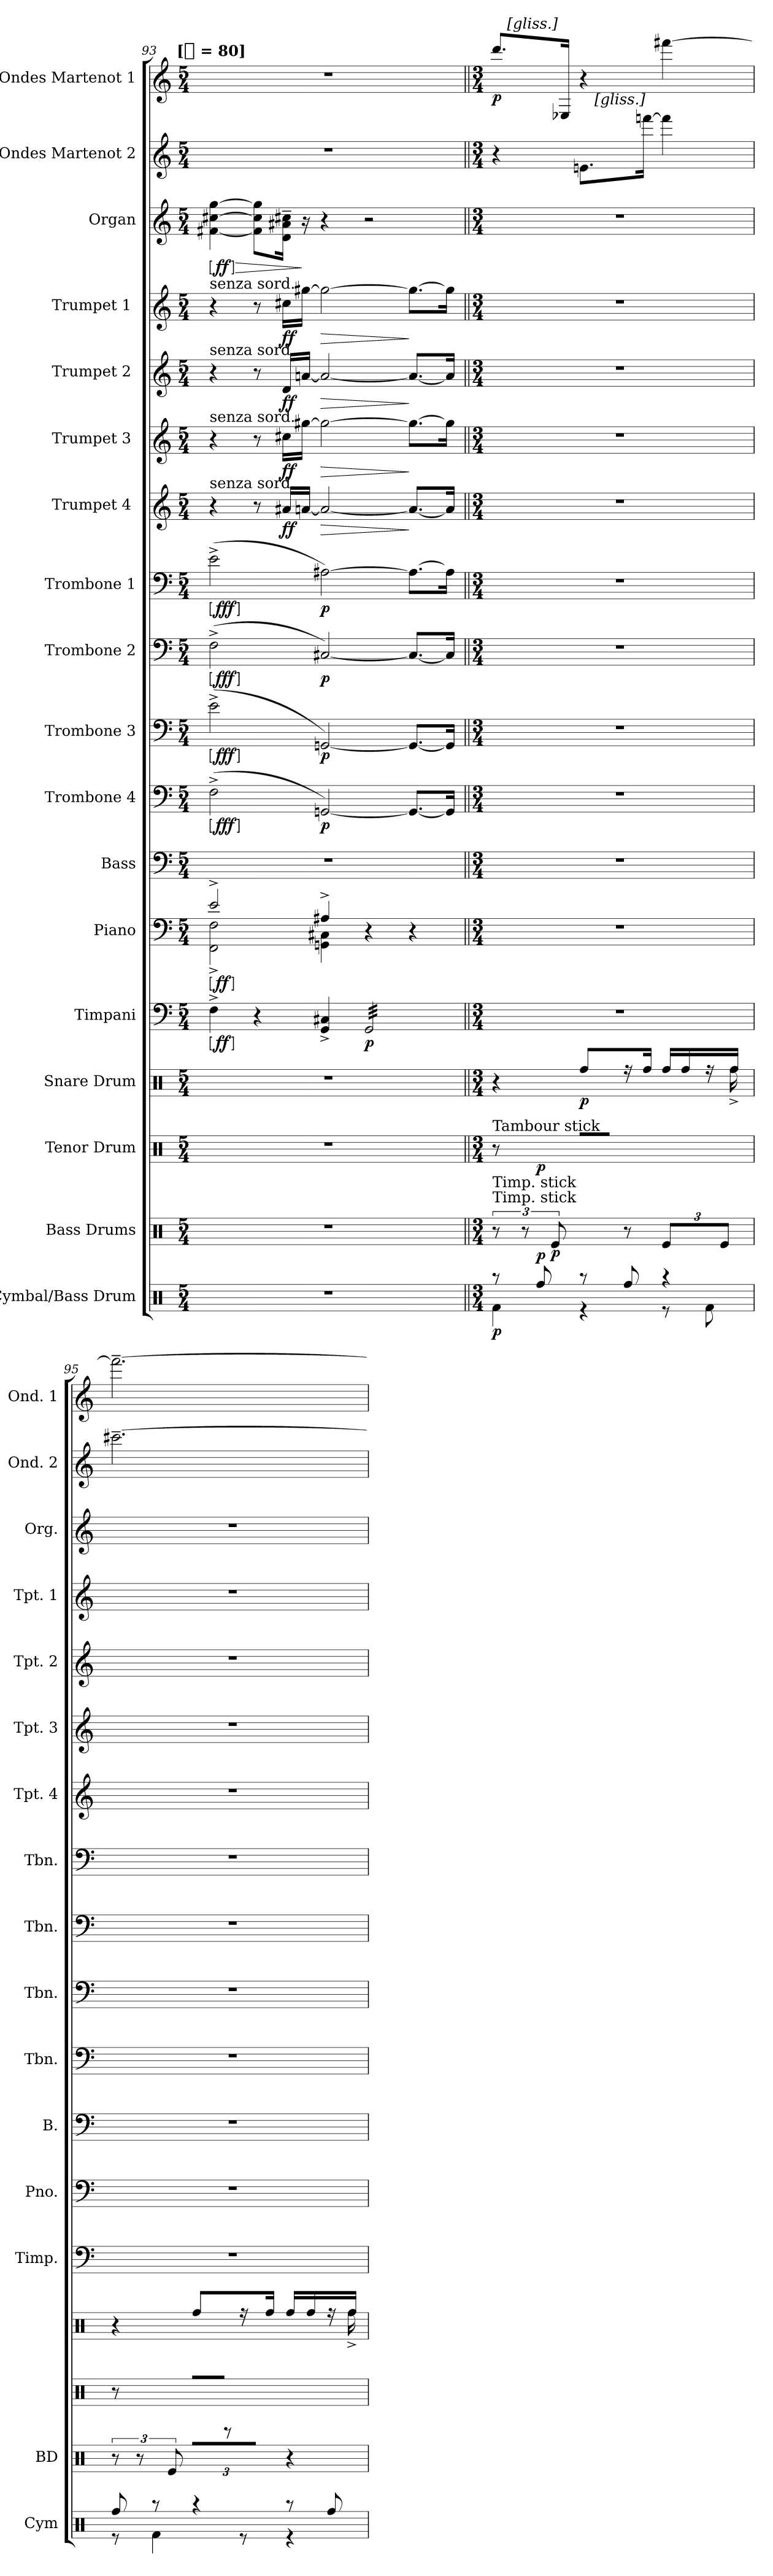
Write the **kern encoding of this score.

**kern	**dynam	**kern	**dynam	**kern	**dynam	**kern	**dynam	**kern	**dynam	**kern	**dynam	**kern	**kern	**dynam	**kern	**dynam	**kern	**dynam	**kern	**dynam	**kern	**dynam	**kern	**dynam	**kern	**dynam	**kern	**dynam	**kern	**dynam	**kern	**kern	**dynam
*part18	*part18	*part17	*part17	*part16	*part16	*part15	*part15	*part14	*part14	*part13	*part13	*part12	*part11	*part11	*part10	*part10	*part9	*part9	*part8	*part8	*part7	*part7	*part6	*part6	*part5	*part5	*part4	*part4	*part3	*part3	*part2	*part1	*part1
*staff18	*staff18	*staff17	*staff17	*staff16	*staff16	*staff15	*staff15	*staff14	*staff14	*staff13	*staff13	*staff12	*staff11	*staff11	*staff10	*staff10	*staff9	*staff9	*staff8	*staff8	*staff7	*staff7	*staff6	*staff6	*staff5	*staff5	*staff4	*staff4	*staff3	*staff3	*staff2	*staff1	*staff1
*I"Cymbal/Bass Drum	*	*I"Bass Drums	*	*I"Tenor Drum	*	*I"Snare Drum	*	*I"Timpani	*	*I"Piano	*	*I"Bass	*I"Trombone 4	*	*I"Trombone 3	*	*I"Trombone 2	*	*I"Trombone 1	*	*I"Trumpet 4 [C]	*	*I"Trumpet 3 [C]	*	*I"Trumpet 2 [C]	*	*I"Trumpet 1 [C]	*	*I"Organ	*	*I"Ondes Martenot 2	*I"Ondes Martenot 1	*
*I'Cym	*	*I'BD	*	*	*	*	*	*I'Timp.	*	*I'Pno.	*	*I'B.	*I'Tbn.	*	*I'Tbn.	*	*I'Tbn.	*	*I'Tbn.	*	*I'Tpt. 4	*	*I'Tpt. 3	*	*I'Tpt. 2	*	*I'Tpt. 1	*	*I'Org.	*	*I'Ond. 2	*I'Ond. 1	*
*clefX	*	*clefX	*	*clefX	*	*clefX	*	*clefF4	*	*clefF4	*	*clefF4	*clefF4	*	*clefF4	*	*clefF4	*	*clefF4	*	*clefG2	*	*clefG2	*	*clefG2	*	*clefG2	*	*clefG2	*	*clefG2	*clefG2	*
*k[]	*	*k[]	*	*k[]	*	*k[]	*	*k[]	*	*k[]	*	*k[]	*k[]	*	*k[]	*	*k[]	*	*k[]	*	*k[]	*	*k[]	*	*k[]	*	*k[]	*	*k[]	*	*k[]	*k[]	*
!!LO:TX:omd:t=[[quarter] = 80]
*M5/4	*	*M5/4	*	*M5/4	*	*M5/4	*	*M5/4	*	*M5/4	*	*M5/4	*M5/4	*	*M5/4	*	*M5/4	*	*M5/4	*	*M5/4	*	*M5/4	*	*M5/4	*	*M5/4	*	*M5/4	*	*M5/4	*M5/4	*
*MM80	*	*MM80	*	*MM80	*	*MM80	*	*MM80	*	*MM80	*	*MM80	*MM80	*	*MM80	*	*MM80	*	*MM80	*	*MM80	*	*MM80	*	*MM80	*	*MM80	*	*MM80	*	*MM80	*MM80	*
=93	=93	=93	=93	=93	=93	=93	=93	=93	=93	=93	=93	=93	=93	=93	=93	=93	=93	=93	=93	=93	=93	=93	=93	=93	=93	=93	=93	=93	=93	=93	=93	=93	=93
*	*	*	*	*	*	*	*	*	*	*^	*	*	*	*	*	*	*	*	*	*	*	*	*	*	*	*	*	*	*	*	*	*	*
!	!	!	!	!	!	!	!	!	!	!	!	!	!	!	!	!	!	!	!	!	!	!	!	!	!	!	!	!LO:TX:a:t=senza sord.	!	!	!	!	!	!
!	!	!	!	!	!	!	!	!	!	!	!	!	!	!	!	!	!	!	!	!	!	!	!	!	!	!LO:TX:a:t=senza sord.	!	!	!	!	!	!	!	!
!	!	!	!	!	!	!	!	!	!	!	!	!	!	!	!	!	!	!	!	!	!	!	!	!LO:TX:a:t=senza sord.	!	!	!	!	!	!	!	!	!	!
!	!	!	!	!	!	!	!	!	!	!	!	!	!	!	!	!	!	!	!	!	!	!LO:TX:a:t=senza sord.	!	!	!	!	!	!	!	!	!	!	!	!
!	!	!	!	!	!	!	!	!	!LO:DY:ed=brack	!	!	!LO:DY:ed=brack	!	!	!LO:DY:ed=brack	!	!LO:DY:ed=brack	!	!LO:DY:ed=brack	!	!LO:DY:ed=brack	!	!	!	!	!	!	!	!	!	!LO:HP:b	!	!	!
!	!	!	!	!	!	!	!	!	!	!	!	!	!	!	!	!	!	!	!	!	!	!	!	!	!	!	!	!	!	!	!LO:DY:n=1:ed=brack	!	!	!
4%5r	.	4%5r	.	4%5r	.	4%5r	.	4F^	ff	2e^	2FF^ 2F^	ff	4%5r	(2F^	fff	(2e^	fff	(2F^	fff	(2e^	fff	4r	.	4r	.	4r	.	4r	.	[4f#i [4cc#i [4gg	> ff	4%5r	4%5r	.
.	.	.	.	.	.	.	.	4r	.	.	.	.	.	.	.	.	.	.	.	.	.	8r	.	8r	.	8r	.	8r	.	8f#] 8cc#] 8gg]L	.	.	.	.
.	.	.	.	.	.	.	.	.	.	.	.	.	.	.	.	.	.	.	.	.	.	16a#XLL	ff	16cc#XLL	ff	16dLL	ff	16cc#XLL	ff	16d~ 16a#X~ 16cc#X~Jk	.	.	.	.
.	.	.	.	.	.	.	.	.	.	.	.	.	.	.	.	.	.	.	.	.	.	[16anJJ	.	[16gg#XJJ	.	[16anJJ	.	[16gg#XJJ	.	16r	]	.	.	.
!	!	!	!	!	!	!	!	!	!	!	!	!	!	!	!	!	!	!	!	!	!	!	!LO:HP:b	!	!LO:HP:b	!	!LO:HP:b	!	!LO:HP:b	!	!	!	!	!
.	.	.	.	.	.	.	.	4GG^ 4C#X^	.	4A#X^	4GGn 4C#X	.	.	[2GGn)	p	[2GGn)	p	[2C#X)	p	[2A#X)	p	2a_	>	2gg#_	>	2a_	>	2gg#_	>	4r	.	.	.	.
*	*	*	*	*	*	*	*	*tremolo	*	*	*	*	*	*	*	*	*	*	*	*	*	*	*	*	*	*	*	*	*	*	*	*	*	*
.	.	.	.	.	.	.	.	32GGLLL	p	4r	4ryy	.	.	.	.	.	.	.	.	.	.	.	.	.	.	.	.	.	.	2r	.	.	.	.
.	.	.	.	.	.	.	.	32GG	.	.	.	.	.	.	.	.	.	.	.	.	.	.	.	.	.	.	.	.	.	.	.	.	.	.
.	.	.	.	.	.	.	.	32GG	.	.	.	.	.	.	.	.	.	.	.	.	.	.	.	.	.	.	.	.	.	.	.	.	.	.
.	.	.	.	.	.	.	.	32GG	.	.	.	.	.	.	.	.	.	.	.	.	.	.	.	.	.	.	.	.	.	.	.	.	.	.
.	.	.	.	.	.	.	.	32GG	.	.	.	.	.	.	.	.	.	.	.	.	.	.	.	.	.	.	.	.	.	.	.	.	.	.
.	.	.	.	.	.	.	.	32GG	.	.	.	.	.	.	.	.	.	.	.	.	.	.	.	.	.	.	.	.	.	.	.	.	.	.
.	.	.	.	.	.	.	.	32GG	.	.	.	.	.	.	.	.	.	.	.	.	.	.	.	.	.	.	.	.	.	.	.	.	.	.
.	.	.	.	.	.	.	.	32GG	.	.	.	.	.	.	.	.	.	.	.	.	.	.	.	.	.	.	.	.	.	.	.	.	.	.
.	.	.	.	.	.	.	.	32GG	.	4r	4ryy	.	.	8.GGL_	.	8.GGL_	.	8.C#L_	.	8.A#L_	.	8.aL_	]	8.gg#L_	]	8.aL_	]	8.gg#L_	]	.	.	.	.	.
.	.	.	.	.	.	.	.	32GG	.	.	.	.	.	.	.	.	.	.	.	.	.	.	.	.	.	.	.	.	.	.	.	.	.	.
.	.	.	.	.	.	.	.	32GG	.	.	.	.	.	.	.	.	.	.	.	.	.	.	.	.	.	.	.	.	.	.	.	.	.	.
.	.	.	.	.	.	.	.	32GG	.	.	.	.	.	.	.	.	.	.	.	.	.	.	.	.	.	.	.	.	.	.	.	.	.	.
.	.	.	.	.	.	.	.	32GG	.	.	.	.	.	.	.	.	.	.	.	.	.	.	.	.	.	.	.	.	.	.	.	.	.	.
.	.	.	.	.	.	.	.	32GG	.	.	.	.	.	.	.	.	.	.	.	.	.	.	.	.	.	.	.	.	.	.	.	.	.	.
.	.	.	.	.	.	.	.	32GG	.	.	.	.	.	16GGJk]	.	16GGJk]	.	16C#Jk]	.	16A#Jk]	.	16aJk]	.	16gg#Jk]	.	16aJk]	.	16gg#Jk]	.	.	.	.	.	.
.	.	.	.	.	.	.	.	32GGJJJ	.	.	.	.	.	.	.	.	.	.	.	.	.	.	.	.	.	.	.	.	.	.	.	.	.	.
*	*	*	*	*	*	*	*	*Xtremolo	*	*	*	*	*	*	*	*	*	*	*	*	*	*	*	*	*	*	*	*	*	*	*	*	*	*
*	*	*	*	*	*	*	*	*	*	*v	*v	*	*	*	*	*	*	*	*	*	*	*	*	*	*	*	*	*	*	*	*	*	*	*
=94||	=94||	=94||	=94||	=94||	=94||	=94||	=94||	=94||	=94||	=94||	=94||	=94||	=94||	=94||	=94||	=94||	=94||	=94||	=94||	=94||	=94||	=94||	=94||	=94||	=94||	=94||	=94||	=94||	=94||	=94||	=94||	=94||	=94||
*M3/4	*	*M3/4	*	*M3/4	*	*M3/4	*	*M3/4	*	*M3/4	*	*M3/4	*M3/4	*	*M3/4	*	*M3/4	*	*M3/4	*	*M3/4	*	*M3/4	*	*M3/4	*	*M3/4	*	*M3/4	*	*M3/4	*M3/4	*
*	*	*	*	*	*	*	*	*	*	*	*	*	*	*	*	*	*	*	*	*	*	*	*	*	*	*	*	*	*	*	*	*MM100	*
*^	*	*	*	*^	*	*^	*	*	*	*	*	*	*	*	*	*	*	*	*	*	*	*	*	*	*	*	*	*	*	*	*	*	*
!	!	!	!	!	!LO:TX:a:t=Tambour stick	!	!	!	!	!	!	!	!	!	!	!	!	!	!	!	!	!	!	!	!	!	!	!	!	!	!	!	!	!	!	!
!	!	!	!	!	!LO:TX:b:t=Timp. stick	!	!	!	!	!	!	!	!	!	!	!	!	!	!	!	!	!	!	!	!	!	!	!	!	!	!	!	!	!	!	!
!	!	!	!LO:TX:a:t=Timp. stick	!	!	!	!	!	!	!	!	!	!	!	!	!	!	!	!	!	!	!	!	!	!	!	!	!	!	!	!	!	!	!	!	!
*	*	*	*	*	*	*	*	*	*	*	*	*	*	*	*	*	*	*	*	*	*	*	*	*	*	*	*	*	*	*	*	*	*	*^	*^	*
8raa	4Rf\	p	12r	.	8r	8ryy	.	4r	2ryy	.	4%3r	.	4%3r	.	4%3r	4%3r	.	4%3r	.	4%3r	.	4%3r	.	4%3r	.	4%3r	.	4%3r	.	4%3r	.	4%3r	.	4r	6..ryy	8.dddL	24ryy	p
!	!	!	!	!	!	!	!	!	!	!	!	!	!	!	!	!	!	!	!	!	!	!	!	!	!	!	!	!	!	!	!	!	!	!	!	!	!LO:TX:a:i:t=[gliss.]	!
.	.	.	.	.	.	.	.	.	.	.	.	.	.	.	.	.	.	.	.	.	.	.	.	.	.	.	.	.	.	.	.	.	.	.	.	.	3%2ryy	.
.	.	.	12r	.	.	.	.	.	.	.	.	.	.	.	.	.	.	.	.	.	.	.	.	.	.	.	.	.	.	.	.	.	.	.	.	.	.	.
!	!	!LO:DY:a	!	!	!	!	!	!	!	!	!	!	!	!	!	!	!	!	!	!	!	!	!	!	!	!	!	!	!	!	!	!	!	!	!	!	!	!
8Rff/	.	p	.	.	8R/	8R\	p	.	.	.	.	.	.	.	.	.	.	.	.	.	.	.	.	.	.	.	.	.	.	.	.	.	.	.	.	.	.	.
.	.	.	12Re/	p	.	.	.	.	.	.	.	.	.	.	.	.	.	.	.	.	.	.	.	.	.	.	.	.	.	.	.	.	.	.	.	.	.	.
.	.	.	.	.	.	.	.	.	.	.	.	.	.	.	.	.	.	.	.	.	.	.	.	.	.	.	.	.	.	.	.	.	.	.	.	16E-XJk	.	.
*	*	*	*	*	*Xtuplet	*tuplet	*	*	*	*	*	*	*	*	*	*	*	*	*	*	*	*	*	*	*	*	*	*	*	*	*	*	*	*	*	*	*	*
8raa	4r	.	8R\	.	24ryy	24R\LL	.	8Rff/L	.	p	.	.	.	.	.	.	.	.	.	.	.	.	.	.	.	.	.	.	.	.	.	.	.	8.enL	.	4r	.	.
!	!	!	!	!	!	!	!	!	!	!	!	!	!	!	!	!	!	!	!	!	!	!	!	!	!	!	!	!	!	!	!	!	!	!	!LO:TX:a:i:t=[gliss.]	!	!	!
.	.	.	.	.	24R/	24ryy	.	.	.	.	.	.	.	.	.	.	.	.	.	.	.	.	.	.	.	.	.	.	.	.	.	.	.	.	3ryy	.	.	.
.	.	.	.	.	24ryy	24R\JJ	.	.	.	.	.	.	.	.	.	.	.	.	.	.	.	.	.	.	.	.	.	.	.	.	.	.	.	.	.	.	.	.
8Rff/	.	.	8r	.	8R/	8ryy	.	16r	.	.	.	.	.	.	.	.	.	.	.	.	.	.	.	.	.	.	.	.	.	.	.	.	.	.	.	.	.	.
.	.	.	.	.	.	.	.	16Rff/Jk	.	.	.	.	.	.	.	.	.	.	.	.	.	.	.	.	.	.	.	.	.	.	.	.	.	[16fffnJk	.	.	.	.
4raa	8r	.	12Re/L	.	8R/	8ryy	.	16Rff/LL	8ryy	.	.	.	.	.	.	.	.	.	.	.	.	.	.	.	.	.	.	.	.	.	.	.	.	4fff]	.	[4fff#X	.	.
.	.	.	.	.	.	.	.	16Rff/	.	.	.	.	.	.	.	.	.	.	.	.	.	.	.	.	.	.	.	.	.	.	.	.	.	.	.	.	.	.
.	.	.	12R/	.	.	.	.	.	.	.	.	.	.	.	.	.	.	.	.	.	.	.	.	.	.	.	.	.	.	.	.	.	.	.	.	.	.	.
.	8Rf\	.	.	.	8ryy	8R\	.	16r	16ryy	.	.	.	.	.	.	.	.	.	.	.	.	.	.	.	.	.	.	.	.	.	.	.	.	.	12.ryy	.	.	.
.	.	.	12Re/J	.	.	.	.	.	.	.	.	.	.	.	.	.	.	.	.	.	.	.	.	.	.	.	.	.	.	.	.	.	.	.	.	.	.	.
.	.	.	.	.	.	.	.	16Rff/JJ	16Rff^\	.	.	.	.	.	.	.	.	.	.	.	.	.	.	.	.	.	.	.	.	.	.	.	.	.	.	.	.	.
.	.	.	.	.	.	.	.	.	.	.	.	.	.	.	.	.	.	.	.	.	.	.	.	.	.	.	.	.	.	.	.	.	.	.	.	.	24ryy	.
=95	=95	=95	=95	=95	=95	=95	=95	=95	=95	=95	=95	=95	=95	=95	=95	=95	=95	=95	=95	=95	=95	=95	=95	=95	=95	=95	=95	=95	=95	=95	=95	=95	=95	=95	=95	=95	=95	=95
!	!	!	!	!	!	!	!	!	!	!	!	!	!	!	!	!	!	!	!	!	!	!	!	!	!	!	!	!	!	!	!	!	!	!LO:TX:a:i:t=poco marcato	!	!	!	!
*	*	*	*	*	*	*	*	*	*	*	*	*	*	*	*	*	*	*	*	*	*	*	*	*	*	*	*	*	*	*	*	*	*	*v	*v	*	*	*
*	*	*	*	*	*	*	*	*	*	*	*	*	*	*	*	*	*	*	*	*	*	*	*	*	*	*	*	*	*	*	*	*	*	*	*v	*v	*
8Rff/	8r	.	12r	.	8r	8ryy	.	4r	2ryy	.	4%3r	.	4%3r	.	4%3r	4%3r	.	4%3r	.	4%3r	.	4%3r	.	4%3r	.	4%3r	.	4%3r	.	4%3r	.	4%3r	.	[2.ccc#X~	2.fff#~_	.
.	.	.	12r	.	.	.	.	.	.	.	.	.	.	.	.	.	.	.	.	.	.	.	.	.	.	.	.	.	.	.	.	.	.	.	.	.
8raa	4Rf\	.	.	.	8R/	8R\	.	.	.	.	.	.	.	.	.	.	.	.	.	.	.	.	.	.	.	.	.	.	.	.	.	.	.	.	.	.
.	.	.	12Re/	.	.	.	.	.	.	.	.	.	.	.	.	.	.	.	.	.	.	.	.	.	.	.	.	.	.	.	.	.	.	.	.	.
*	*	*	*	*	*Xtuplet	*tuplet	*	*	*	*	*	*	*	*	*	*	*	*	*	*	*	*	*	*	*	*	*	*	*	*	*	*	*	*	*	*
4raa	.	.	12R/L	.	24ryy	24R\LL	.	8Rff/L	.	.	.	.	.	.	.	.	.	.	.	.	.	.	.	.	.	.	.	.	.	.	.	.	.	.	.	.
.	.	.	.	.	24R/	24ryy	.	.	.	.	.	.	.	.	.	.	.	.	.	.	.	.	.	.	.	.	.	.	.	.	.	.	.	.	.	.
.	.	.	12r	.	24ryy	24R\JJ	.	.	.	.	.	.	.	.	.	.	.	.	.	.	.	.	.	.	.	.	.	.	.	.	.	.	.	.	.	.
.	8r	.	.	.	8R/	8ryy	.	16r	.	.	.	.	.	.	.	.	.	.	.	.	.	.	.	.	.	.	.	.	.	.	.	.	.	.	.	.
.	.	.	12R\J	.	.	.	.	.	.	.	.	.	.	.	.	.	.	.	.	.	.	.	.	.	.	.	.	.	.	.	.	.	.	.	.	.
.	.	.	.	.	.	.	.	16Rff/Jk	.	.	.	.	.	.	.	.	.	.	.	.	.	.	.	.	.	.	.	.	.	.	.	.	.	.	.	.
8raa	4r	.	4r	.	8R/	8ryy	.	16Rff/LL	8ryy	.	.	.	.	.	.	.	.	.	.	.	.	.	.	.	.	.	.	.	.	.	.	.	.	.	.	.
.	.	.	.	.	.	.	.	16Rff/	.	.	.	.	.	.	.	.	.	.	.	.	.	.	.	.	.	.	.	.	.	.	.	.	.	.	.	.
8Rff/	.	.	.	.	8ryy	8R\	.	16r	16ryy	.	.	.	.	.	.	.	.	.	.	.	.	.	.	.	.	.	.	.	.	.	.	.	.	.	.	.
.	.	.	.	.	.	.	.	16Rff/JJ	16Rff^\	.	.	.	.	.	.	.	.	.	.	.	.	.	.	.	.	.	.	.	.	.	.	.	.	.	.	.
*	*	*	*	*	*v	*v	*	*	*	*	*	*	*	*	*	*	*	*	*	*	*	*	*	*	*	*	*	*	*	*	*	*	*	*	*	*
*v	*v	*	*	*	*	*	*v	*v	*	*	*	*	*	*	*	*	*	*	*	*	*	*	*	*	*	*	*	*	*	*	*	*	*	*	*
=	=	=	=	=	=	=	=	=	=	=	=	=	=	=	=	=	=	=	=	=	=	=	=	=	=	=	=	=	=	=	=	=	=
*-	*-	*-	*-	*-	*-	*-	*-	*-	*-	*-	*-	*-	*-	*-	*-	*-	*-	*-	*-	*-	*-	*-	*-	*-	*-	*-	*-	*-	*-	*-	*-	*-	*-
